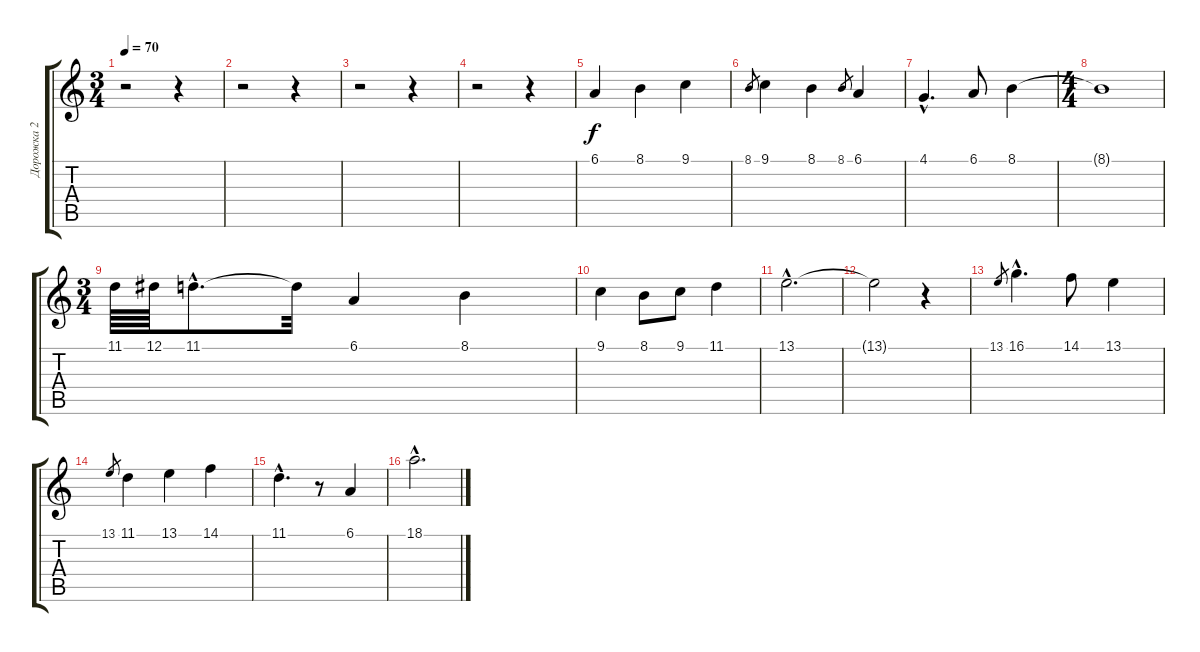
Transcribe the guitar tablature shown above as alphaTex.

\track ("Дорожка 2" "Дорожка 2") {instrument synthvoice}
\staff {score tabs}
\tuning (Eb4 Bb3 Gb3 Db3 Ab2 Eb2) {hide}
\ts (3 4)
\tempo 70
\clef g2
\ks c
r.2{dy f instrument synthvoice} r.4 |
r.2 r.4 |
r.2 r.4 |
r.2 r.4 |
6.1.4 8.1.4 9.1.4 |
8.1.8{gr} 9.1.4 8.1.4 8.1.8{gr} 6.1.4 |
4.1{hac}.4{d} 6.1.8 8.1.4 |
\ts (4 4)
8.1{t}.1 |
\ts (3 4)
11.1.64 12.1.64 11.1{hac}.8{d} 11.1{t}.32 6.1.4 8.1.4 |
9.1.4 8.1.8 9.1.8 11.1.4 |
13.1{hac}.2{d} |
13.1{t}.2 r.4 |
13.1.8{gr} 16.1{hac}.4{d} 14.1.8 13.1.4 |
13.1.8{gr} 11.1.4 13.1.4 14.1.4 |
11.1{hac}.4{d} r.8 6.1.4 |
18.1{hac}.2{d}
